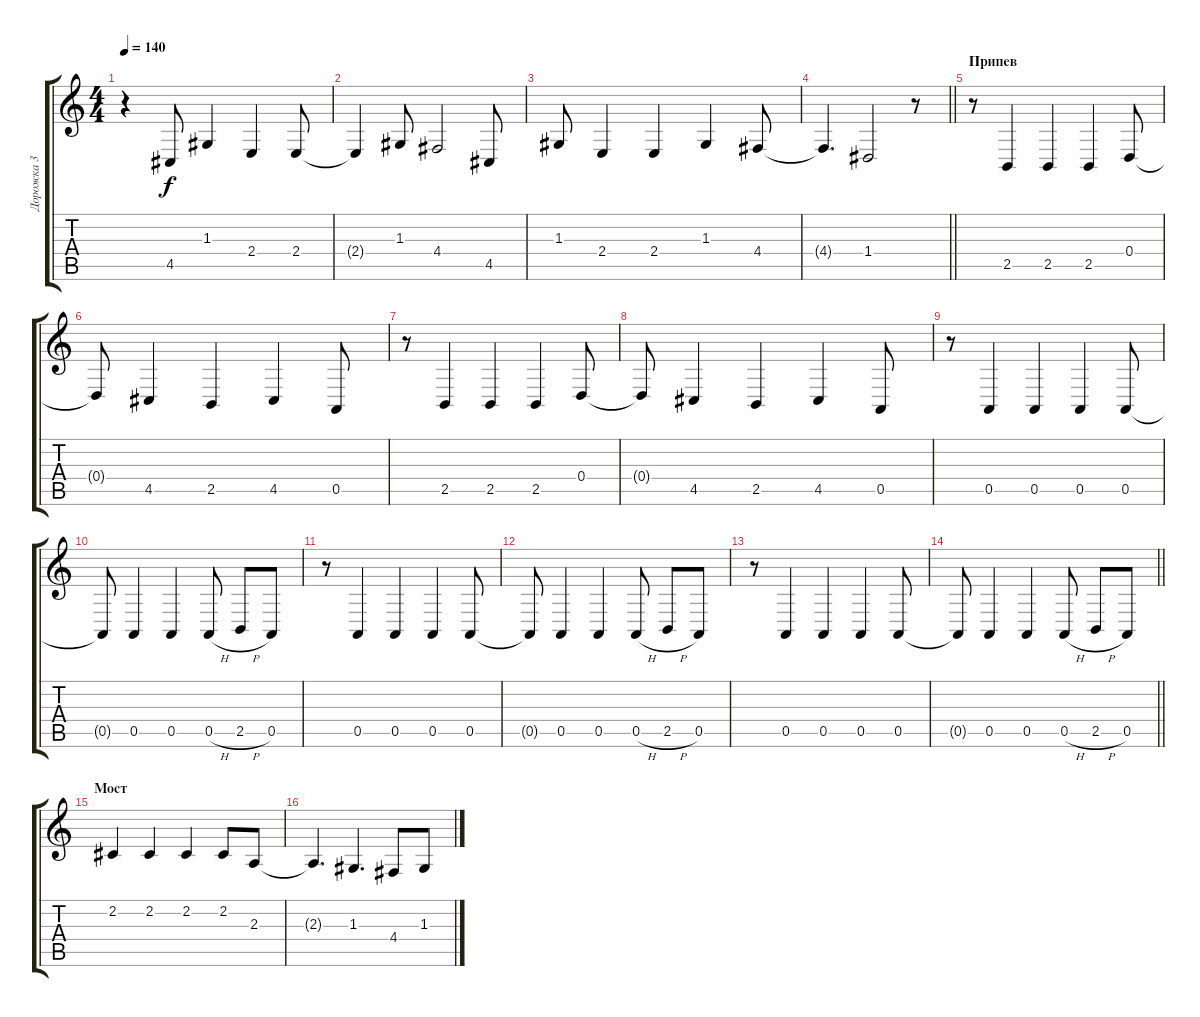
\track ("Дорожка 3" "Дорожка 3") {instrument accordion}
\staff {score tabs}
\tuning (E4 B3 G3 D3 A2 E2) {hide}
\ts (4 4)
\tempo 140
\clef g2
\ks c
r.4{dy f} 4.5.8 1.3.4 2.4.4 2.4.8 |
2.4{t}.4 1.3.8 4.4.2 4.5.8 |
1.3.8 2.4.4 2.4.4 1.3.4 4.4.8 |
\barLineRight lightlight
4.4{t}.4{d} 1.4.2 r.8 |
\section ("" "Припев")
r.8 2.5.4 2.5.4 2.5.4 0.4.8 |
0.4{t}.8 4.5.4 2.5.4 4.5.4 0.5.8 |
r.8 2.5.4 2.5.4 2.5.4 0.4.8 |
0.4{t}.8 4.5.4 2.5.4 4.5.4 0.5.8 |
r.8 0.5.4 0.5.4 0.5.4 0.5.8 |
0.5{t}.8 0.5.4 0.5.4 0.5{h}.8 2.5{h}.8 0.5.8 |
r.8 0.5.4 0.5.4 0.5.4 0.5.8 |
0.5{t}.8 0.5.4 0.5.4 0.5{h}.8 2.5{h}.8 0.5.8 |
r.8 0.5.4 0.5.4 0.5.4 0.5.8 |
\barLineRight lightlight
0.5{t}.8 0.5.4 0.5.4 0.5{h}.8 2.5{h}.8 0.5.8 |
\section ("" "Мост")
2.2.4 2.2.4 2.2.4 2.2.8 2.3.8 |
2.3{t}.4{d} 1.3.4{d} 4.4.8 1.3.8
